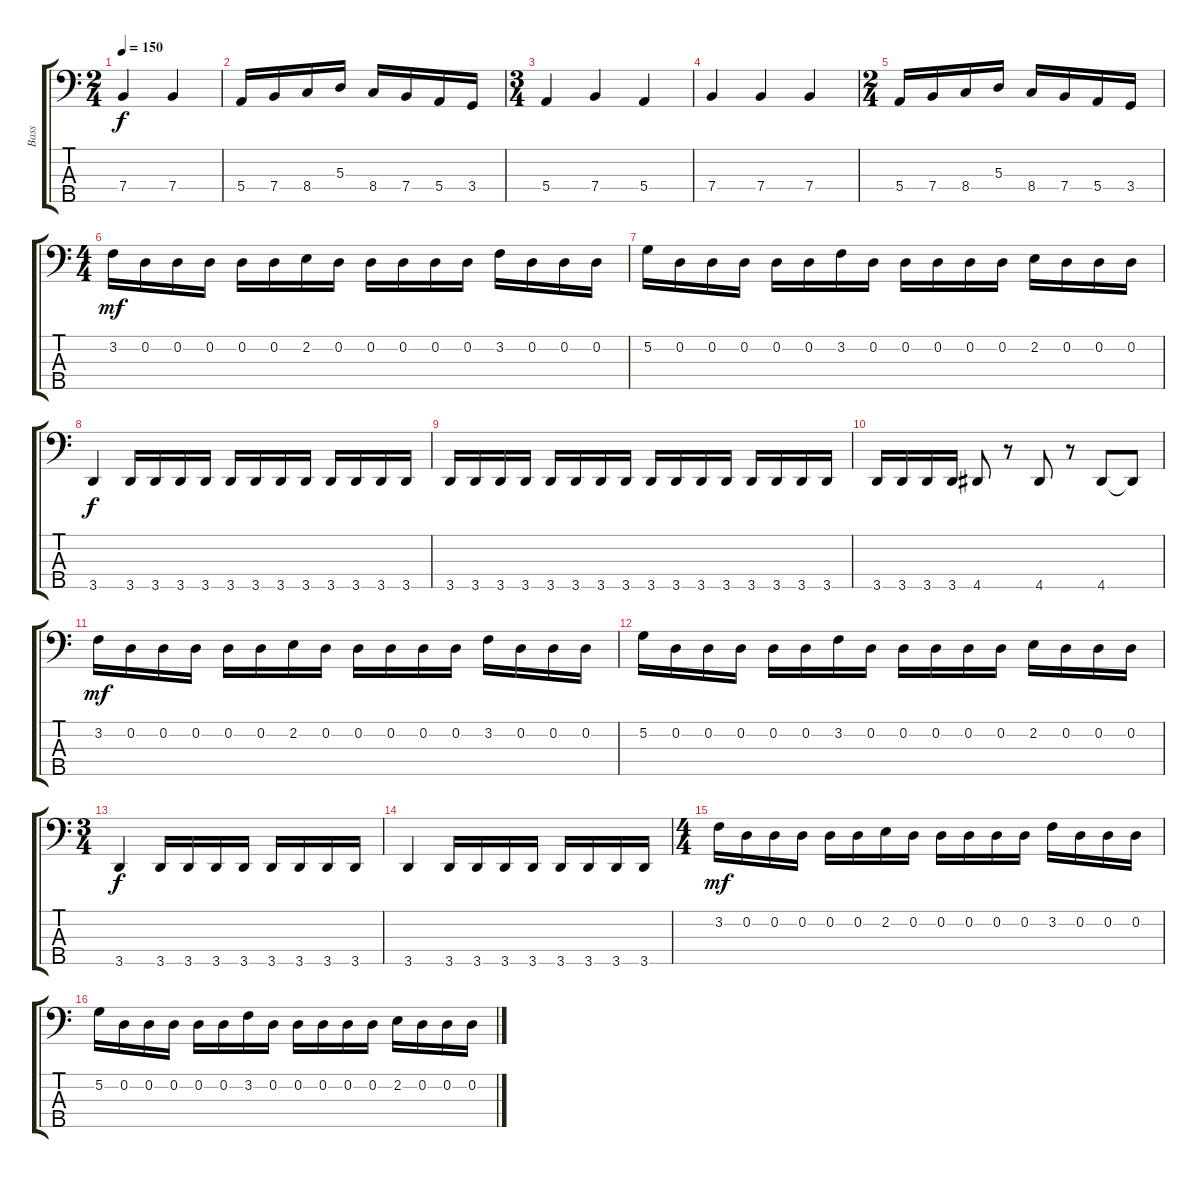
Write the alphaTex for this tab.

\track ("Bass" "Bass") {instrument electricbassfinger}
\staff {score tabs}
\tuning (G2 D2 A1 E1 B0) {hide}
\ts (2 4)
\tempo 150
\clef f4
\ks c
7.4.4{dy f} 7.4.4 |
5.4.16 7.4.16 8.4.16 5.3.16 8.4.16 7.4.16 5.4.16 3.4.16 |
\ts (3 4)
5.4.4 7.4.4 5.4.4 |
7.4.4 7.4.4 7.4.4 |
\ts (2 4)
5.4.16 7.4.16 8.4.16 5.3.16 8.4.16 7.4.16 5.4.16 3.4.16 |
\ts (4 4)
3.2.16{dy mf} 0.2.16 0.2.16 0.2.16 0.2.16 0.2.16 2.2.16 0.2.16 0.2.16 0.2.16 0.2.16 0.2.16 3.2.16 0.2.16 0.2.16 0.2.16 |
5.2.16 0.2.16 0.2.16 0.2.16 0.2.16 0.2.16 3.2.16 0.2.16 0.2.16 0.2.16 0.2.16 0.2.16 2.2.16 0.2.16 0.2.16 0.2.16 |
3.5.4{dy f} 3.5.16 3.5.16 3.5.16 3.5.16 3.5.16 3.5.16 3.5.16 3.5.16 3.5.16 3.5.16 3.5.16 3.5.16 |
3.5.16 3.5.16 3.5.16 3.5.16 3.5.16 3.5.16 3.5.16 3.5.16 3.5.16 3.5.16 3.5.16 3.5.16 3.5.16 3.5.16 3.5.16 3.5.16 |
3.5.16 3.5.16 3.5.16 3.5.16 4.5.8 r.8 4.5.8 r.8 4.5.8 4.5{t}.8 |
3.2.16{dy mf} 0.2.16 0.2.16 0.2.16 0.2.16 0.2.16 2.2.16 0.2.16 0.2.16 0.2.16 0.2.16 0.2.16 3.2.16 0.2.16 0.2.16 0.2.16 |
5.2.16 0.2.16 0.2.16 0.2.16 0.2.16 0.2.16 3.2.16 0.2.16 0.2.16 0.2.16 0.2.16 0.2.16 2.2.16 0.2.16 0.2.16 0.2.16 |
\ts (3 4)
3.5.4{dy f} 3.5.16 3.5.16 3.5.16 3.5.16 3.5.16 3.5.16 3.5.16 3.5.16 |
3.5.4 3.5.16 3.5.16 3.5.16 3.5.16 3.5.16 3.5.16 3.5.16 3.5.16 |
\ts (4 4)
3.2.16{dy mf} 0.2.16 0.2.16 0.2.16 0.2.16 0.2.16 2.2.16 0.2.16 0.2.16 0.2.16 0.2.16 0.2.16 3.2.16 0.2.16 0.2.16 0.2.16 |
5.2.16 0.2.16 0.2.16 0.2.16 0.2.16 0.2.16 3.2.16 0.2.16 0.2.16 0.2.16 0.2.16 0.2.16 2.2.16 0.2.16 0.2.16 0.2.16
